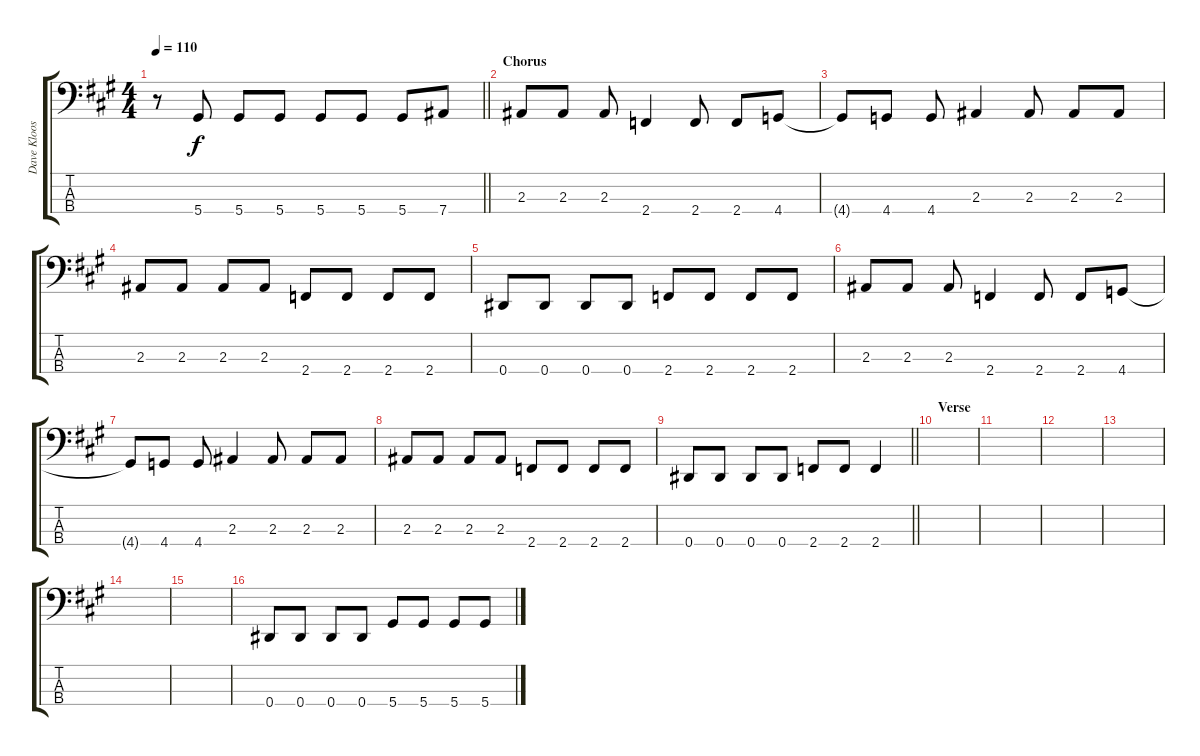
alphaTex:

\track ("Dave Kloos" "Dave Kloos") {instrument electricbasspick}
\staff {score tabs}
\tuning (Gb2 Db2 Ab1 Eb1) {hide}
\ts (4 4)
\tempo 110
\clef f4
\barLineRight lightlight
\ks a
r.8{dy f} 5.4.8 5.4.8 5.4.8 5.4.8 5.4.8 5.4.8 7.4.8 |
\section ("" "Chorus")
2.3.8 2.3.8 2.3.8 2.4.4 2.4.8 2.4.8 4.4.8 |
4.4{t}.8 4.4.8 4.4.8 2.3.4 2.3.8 2.3.8 2.3.8 |
2.3.8 2.3.8 2.3.8 2.3.8 2.4.8 2.4.8 2.4.8 2.4.8 |
0.4.8 0.4.8 0.4.8 0.4.8 2.4.8 2.4.8 2.4.8 2.4.8 |
2.3.8 2.3.8 2.3.8 2.4.4 2.4.8 2.4.8 4.4.8 |
4.4{t}.8 4.4.8 4.4.8 2.3.4 2.3.8 2.3.8 2.3.8 |
2.3.8 2.3.8 2.3.8 2.3.8 2.4.8 2.4.8 2.4.8 2.4.8 |
\barLineRight lightlight
0.4.8 0.4.8 0.4.8 0.4.8 2.4.8 2.4.8 2.4.4 |
\section ("" "Verse")
|
|
|
|
|
|
0.4.8 0.4.8 0.4.8 0.4.8 5.4.8 5.4.8 5.4.8 5.4.8
